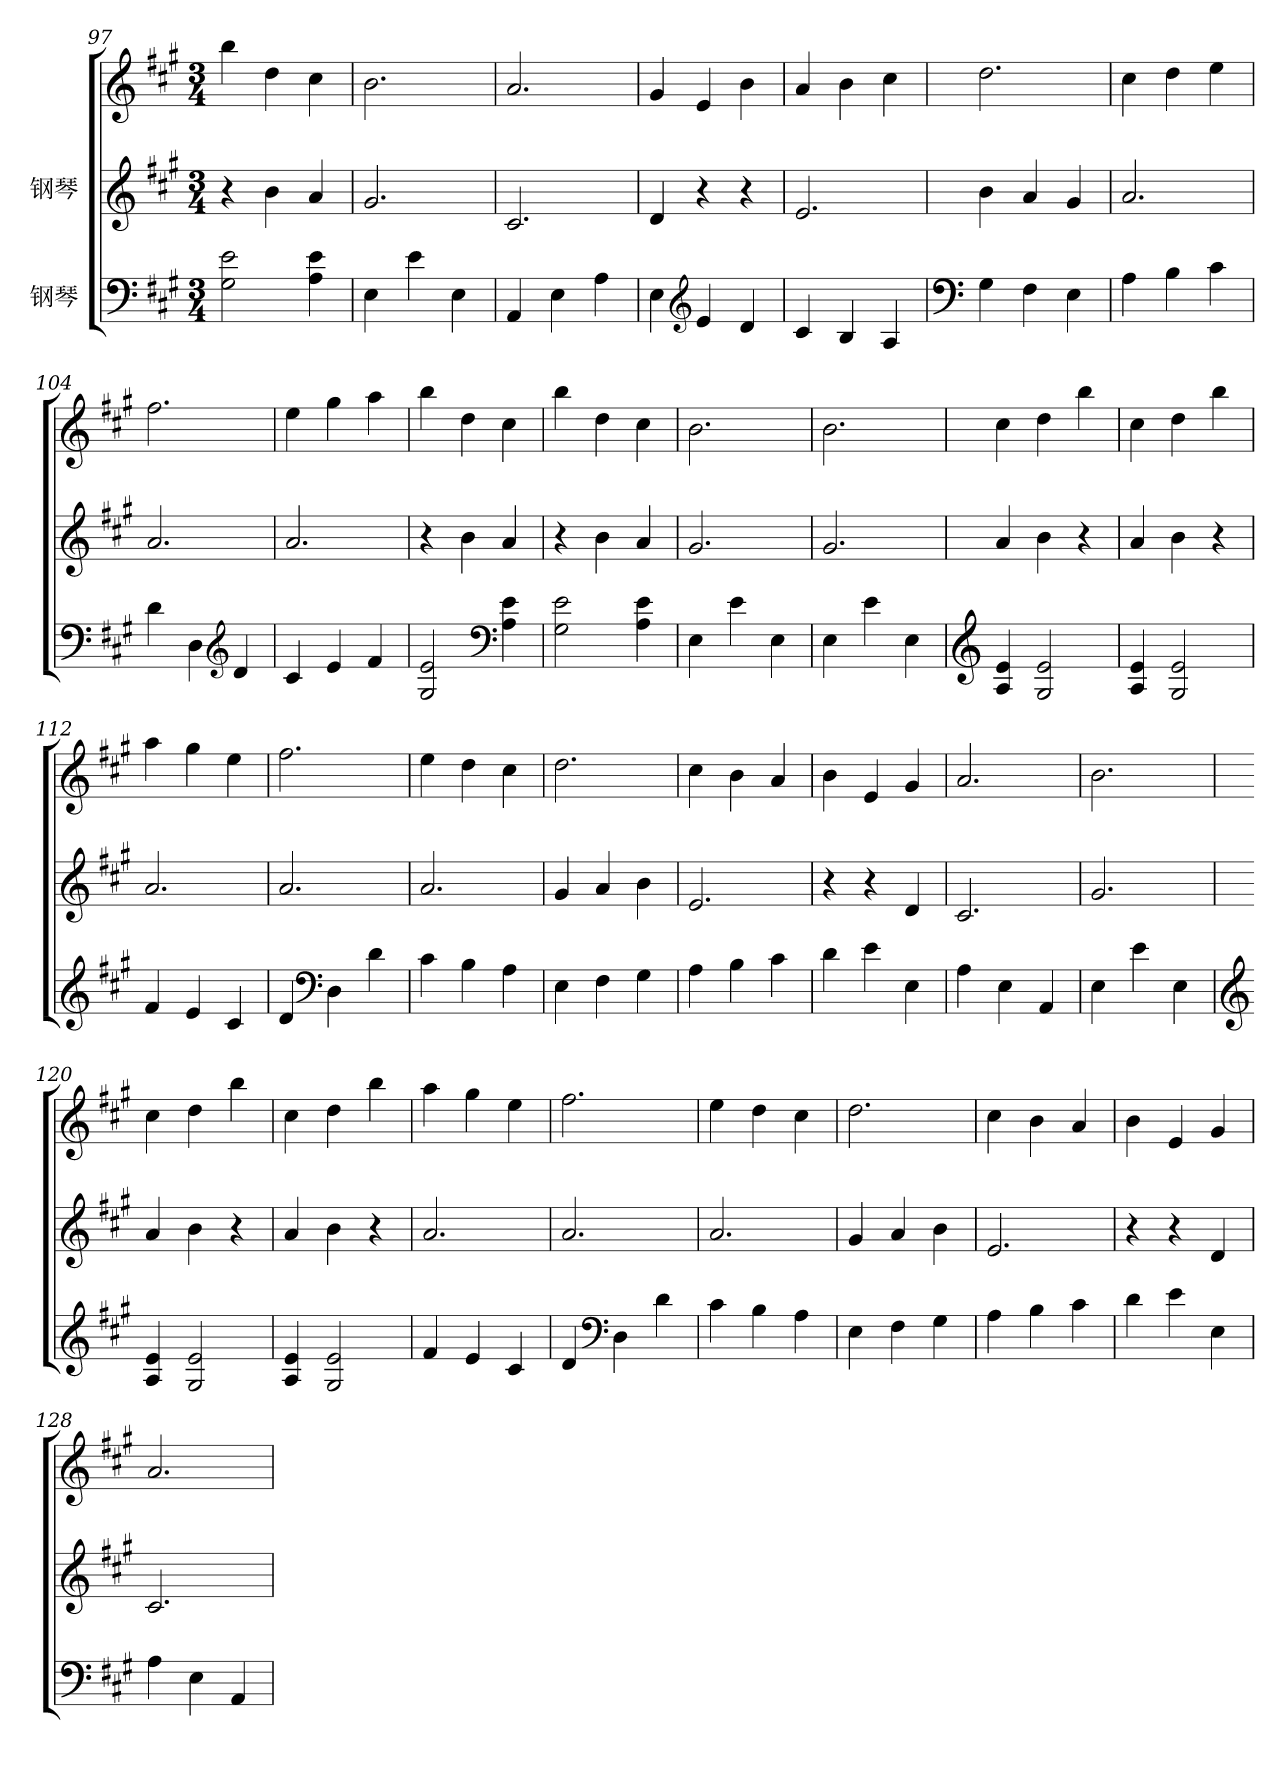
**kern	**kern	**kern
*part2	*part1	*part1
*staff3	*staff2	*staff1
*I"钢琴	*I"钢琴	*
*clefF4	*clefG2	*clefG2
*k[f#c#g#]	*k[f#c#g#]	*k[f#c#g#]
*M3/4	*M3/4	*M3/4
=97	=97	=97
2G#\ 2e\	4r	4bb\
.	4b\	4dd\
4A\ 4e\	4a/	4cc#\
=98	=98	=98
4E\	2.g#/	2.b\
4e\	.	.
4E\	.	.
!!LO:LB:g=z
=99	=99	=99
4AA/	2.c#/	2.a/
4E\	.	.
4A\	.	.
=100	=100	=100
4E\	4d/	4g#/
*clefG2	*	*
4e/	4r	4e/
4d/	4r	4b\
=101	=101	=101
4c#/	2.e/	4a/
4B/	.	4b\
4A/	.	4cc#\
=102	=102	=102
*clefF4	*	*
4G#\	4b\	2.dd\
4F#\	4a/	.
4E\	4g#/	.
=103	=103	=103
4A\	2.a/	4cc#\
4B\	.	4dd\
4c#\	.	4ee\
=104	=104	=104
4d\	2.a/	2.ff#\
4D\	.	.
*clefG2	*	*
4d/	.	.
=105	=105	=105
4c#/	2.a/	4ee\
4e/	.	4gg#\
4f#/	.	4aa\
=106	=106	=106
2G#/ 2e/	4r	4bb\
.	4b\	4dd\
*clefF4	*	*
4A\ 4e\	4a/	4cc#\
!!LO:LB:g=z
=107	=107	=107
2G#\ 2e\	4r	4bb\
.	4b\	4dd\
4A\ 4e\	4a/	4cc#\
=108	=108	=108
4E\	2.g#/	2.b\
4e\	.	.
4E\	.	.
=109	=109	=109
4E\	2.g#/	2.b\
4e\	.	.
4E\	.	.
=110	=110	=110
*clefG2	*	*
4A/ 4e/	4a/	4cc#\
2G#/ 2e/	4b\	4dd\
.	4r	4bb\
=111	=111	=111
4A/ 4e/	4a/	4cc#\
2G#/ 2e/	4b\	4dd\
.	4r	4bb\
=112	=112	=112
4f#/	2.a/	4aa\
4e/	.	4gg#\
4c#/	.	4ee\
=113	=113	=113
4d/	2.a/	2.ff#\
*clefF4	*	*
4D\	.	.
4d\	.	.
=114	=114	=114
4c#\	2.a/	4ee\
4B\	.	4dd\
4A\	.	4cc#\
=115	=115	=115
4E\	4g#/	2.dd\
4F#\	4a/	.
4G#\	4b\	.
!!LO:LB:g=z
=116	=116	=116
4A\	2.e/	4cc#\
4B\	.	4b\
4c#\	.	4a/
=117	=117	=117
4d\	4r	4b\
4e\	4r	4e/
4E\	4d/	4g#/
=118	=118	=118
4A\	2.c#/	2.a/
4E\	.	.
4AA/	.	.
=119	=119	=119
4E\	2.g#/	2.b\
4e\	.	.
4E\	.	.
=120	=120	=120
*clefG2	*	*
4A/ 4e/	4a/	4cc#\
2G#/ 2e/	4b\	4dd\
.	4r	4bb\
=121	=121	=121
4A/ 4e/	4a/	4cc#\
2G#/ 2e/	4b\	4dd\
.	4r	4bb\
=122	=122	=122
4f#/	2.a/	4aa\
4e/	.	4gg#\
4c#/	.	4ee\
=123	=123	=123
4d/	2.a/	2.ff#\
*clefF4	*	*
4D\	.	.
4d\	.	.
!!LO:PB:g=z
=124	=124	=124
4c#\	2.a/	4ee\
4B\	.	4dd\
4A\	.	4cc#\
=125	=125	=125
4E\	4g#/	2.dd\
4F#\	4a/	.
4G#\	4b\	.
=126	=126	=126
4A\	2.e/	4cc#\
4B\	.	4b\
4c#\	.	4a/
=127	=127	=127
4d\	4r	4b\
4e\	4r	4e/
4E\	4d/	4g#/
=128	=128	=128
4A\	2.c#/	2.a/
4E\	.	.
4AA/	.	.
=	=	=
*-	*-	*-
